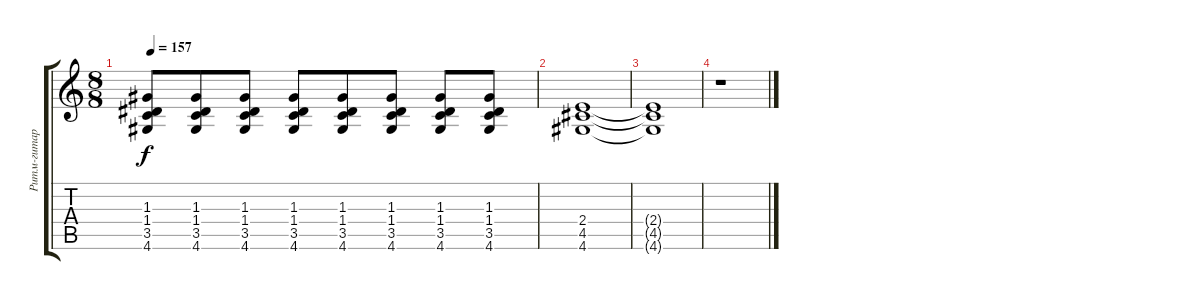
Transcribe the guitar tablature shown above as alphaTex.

\track ("Ритм-гитара" "Ритм-гитар") {instrument distortionguitar}
\staff {score tabs}
\tuning (E4 B3 G3 D3 A2 E2) {hide}
\ts (8 8)
\tempo 157
\clef g2
\ks c
(1.3 1.4 3.5 4.6).8{dy f} (1.3 1.4 3.5 4.6).8 (1.3 1.4 3.5 4.6).8 (1.3 1.4 3.5 4.6).8 (1.3 1.4 3.5 4.6).8 (1.3 1.4 3.5 4.6).8 (1.3 1.4 3.5 4.6).8 (1.3 1.4 3.5 4.6).8 |
(2.4 4.5 4.6).1 |
(2.4{t} 4.5{t} 4.6{t}).1 |
r.1
